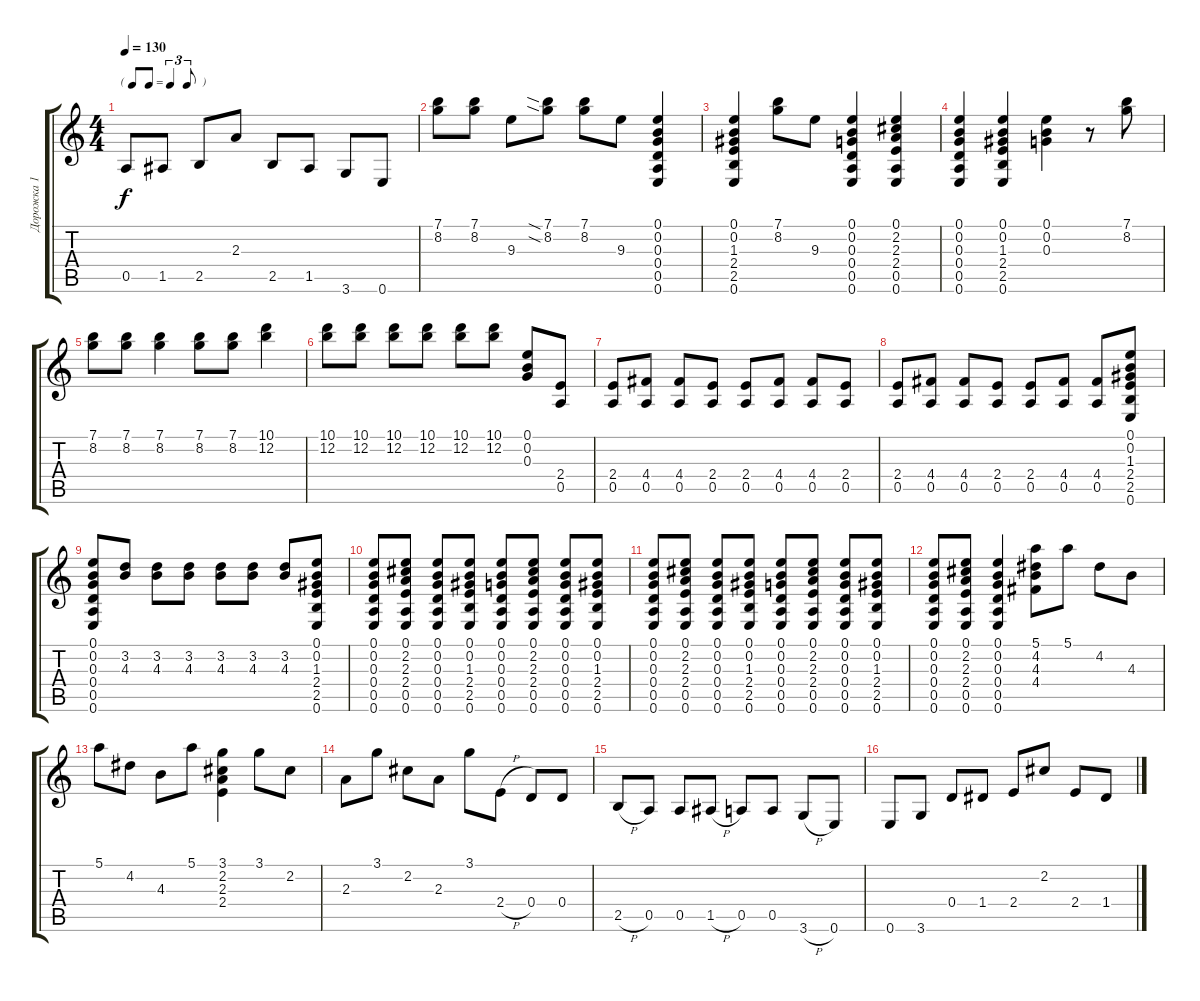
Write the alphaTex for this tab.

\track ("Дорожка 1" "Дорожка 1") {instrument acousticguitarsteel}
\staff {score tabs}
\tuning (E4 B3 G3 D3 A2 E2) {hide}
\ts (4 4)
\tf triplet8th
\tempo 130
\clef g2
\ks c
0.5.8{dy f} 1.5.8 2.5.8 2.3.8 2.5.8 1.5.8 3.6.8 0.6.8 |
(7.1 8.2).8 (7.1 8.2).8 9.3.8 (7.1{sia} 8.2{sia}).8 (7.1 8.2).8 9.3.8 (0.1 0.2 0.3 0.4 0.5 0.6).4 |
(0.1 0.2 1.3 2.4 2.5 0.6).4 (7.1 8.2).8 9.3.8 (0.1 0.2 0.3 0.4 0.5 0.6).4 (0.1 2.2 2.3 2.4 0.5 0.6).4 |
(0.1 0.2 0.3 0.4 0.5 0.6).4 (0.1 0.2 1.3 2.4 2.5 0.6).4 (0.1 0.2 0.3).4 r.8 (7.1 8.2).8 |
(7.1 8.2).8 (7.1 8.2).8 (7.1 8.2).4 (7.1 8.2).8 (7.1 8.2).8 (10.1 12.2).4 |
(10.1 12.2).8 (10.1 12.2).8 (10.1 12.2).8 (10.1 12.2).8 (10.1 12.2).8 (10.1 12.2).8 (0.1 0.2 0.3).8 (2.4 0.5).8 |
(2.4 0.5).8 (4.4 0.5).8 (4.4 0.5).8 (2.4 0.5).8 (2.4 0.5).8 (4.4 0.5).8 (4.4 0.5).8 (2.4 0.5).8 |
(2.4 0.5).8 (4.4 0.5).8 (4.4 0.5).8 (2.4 0.5).8 (2.4 0.5).8 (4.4 0.5).8 (4.4 0.5).8 (0.1 0.2 1.3 2.4 2.5 0.6).8 |
(0.1 0.2 0.3 0.4 0.5 0.6).8 (3.2 4.3).8 (3.2 4.3).8 (3.2 4.3).8 (3.2 4.3).8 (3.2 4.3).8 (3.2 4.3).8 (0.1 0.2 1.3 2.4 2.5 0.6).8 |
(0.1 0.2 0.3 0.4 0.5 0.6).8 (0.1 2.2 2.3 2.4 0.5 0.6).8 (0.1 0.2 0.3 0.4 0.5 0.6).8 (0.1 0.2 1.3 2.4 2.5 0.6).8 (0.1 0.2 0.3 0.4 0.5 0.6).8 (0.1 2.2 2.3 2.4 0.5 0.6).8 (0.1 0.2 0.3 0.4 0.5 0.6).8 (0.1 0.2 1.3 2.4 2.5 0.6).8 |
(0.1 0.2 0.3 0.4 0.5 0.6).8 (0.1 2.2 2.3 2.4 0.5 0.6).8 (0.1 0.2 0.3 0.4 0.5 0.6).8 (0.1 0.2 1.3 2.4 2.5 0.6).8 (0.1 0.2 0.3 0.4 0.5 0.6).8 (0.1 2.2 2.3 2.4 0.5 0.6).8 (0.1 0.2 0.3 0.4 0.5 0.6).8 (0.1 0.2 1.3 2.4 2.5 0.6).8 |
(0.1 0.2 0.3 0.4 0.5 0.6).8 (0.1 2.2 2.3 2.4 0.5 0.6).8 (0.1 0.2 0.3 0.4 0.5 0.6).4 (5.1 4.2 4.3 4.4).8 5.1.8 4.2.8 4.3.8 |
5.1.8 4.2.8 4.3.8 5.1.8 (3.1 2.2 2.3 2.4).4 3.1.8 2.2.8 |
2.3.8 3.1.8 2.2.8 2.3.8 3.1.8 2.4{h}.8 0.4.8 0.4.8 |
2.5{h}.8 0.5.8 0.5.8 1.5{h}.8 0.5.8 0.5.8 3.6{h}.8 0.6.8 |
0.6.8 3.6.8 0.4.8 1.4.8 2.4.8 2.2.8 2.4.8 1.4.8
